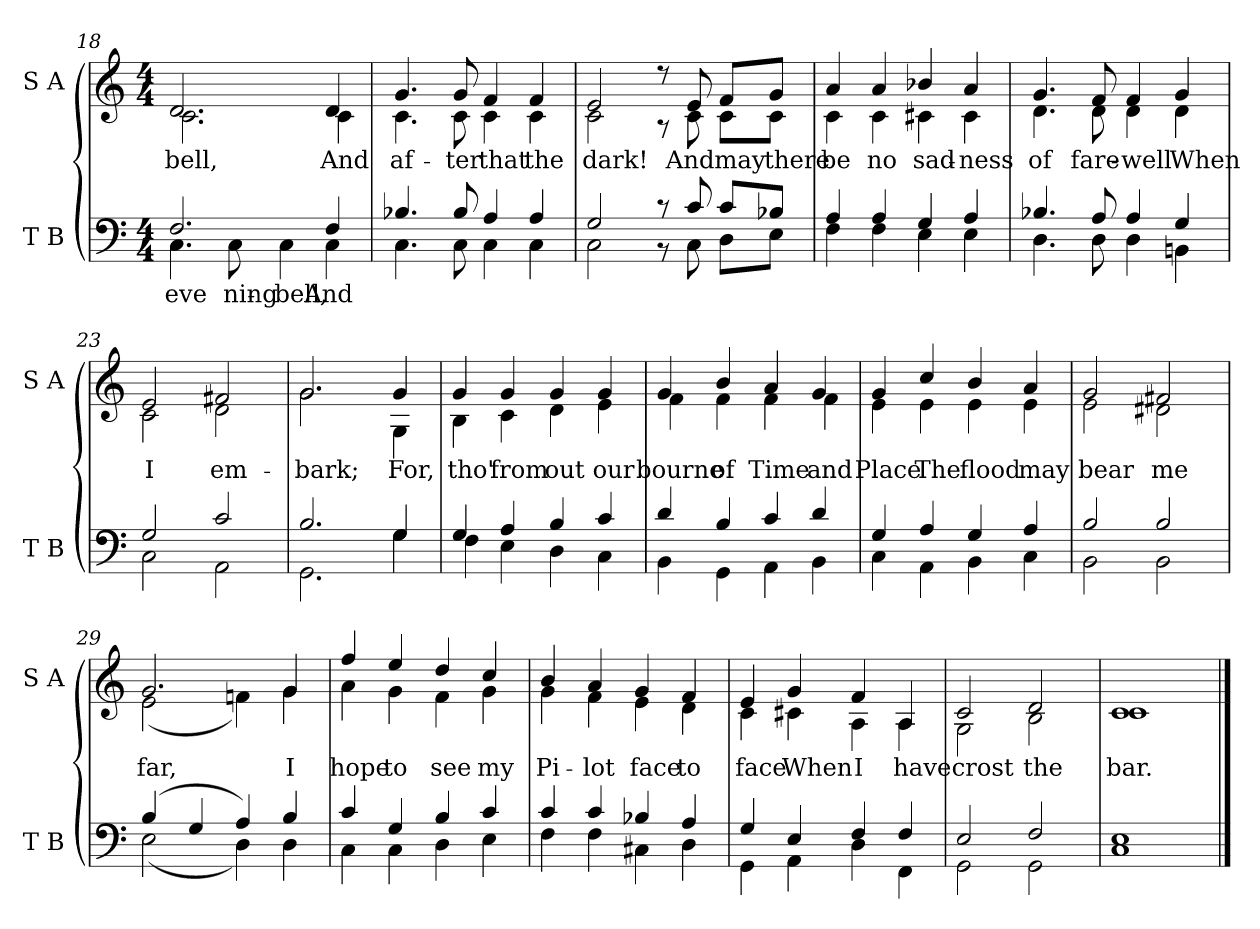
**kern	**text	**kern	**text
*part2	*part2	*part1	*part1
*staff2	*staff2	*staff1	*staff1
*I"T B	*	*I"S A	*
*I'T B	*	*I'S A	*
*clefF4	*	*clefG2	*
*k[]	*	*k[]	*
*C:	*	*C:	*
*M4/4	*	*M4/4	*
=18	=18	=18	=18
*^	*	*	*
!	!	!LO:LY:b	!	!LO:LY:b
*	*	*	*^	*
2.F/	4.C\	eve-	2.d/	2.c\	bell,
!	!	!LO:LY:b	!	!	!
.	8C\	-ning	.	.	.
!	!	!LO:LY:b	!	!	!
.	4C\	bell,	.	.	.
!	!	!LO:LY:b	!	!	!LO:LY:b
4F/	4C\	And	4d/	4c\	And
=19	=19	=19	=19	=19	=19
!	!	!	!	!	!LO:LY:b
4.B-X/	4.C\	.	4.g/	4.c\	af-
!	!	!	!	!	!LO:LY:b
8B-/	8C\	.	8g/	8c\	-ter
!	!	!	!	!	!LO:LY:b
4A/	4C\	.	4f/	4c\	that
!	!	!	!	!	!LO:LY:b
4A/	4C\	.	4f/	4c\	the
=20	=20	=20	=20	=20	=20
!	!	!	!	!	!LO:LY:b
2G/	2C\	.	2e/	2c\	dark!
8r	8r	.	8r	8r	.
!	!	!	!	!	!LO:LY:b
8c/	8C\	.	8e/	8c\	And
!	!	!	!	!	!LO:LY:b
8c/L	8D\L	.	8f/L	8c\L	may
!	!	!	!	!	!LO:LY:b
8B-X/J	8E\J	.	8g/J	8c\J	there
=21	=21	=21	=21	=21	=21
!	!	!	!	!	!LO:LY:b
4A/	4F\	.	4a/	4c\	be
!	!	!	!	!	!LO:LY:b
4A/	4F\	.	4a/	4c\	no
!	!	!	!	!	!LO:LY:b
4G/	4E\	.	4b-X/	4c#X\	sad-
!	!	!	!	!	!LO:LY:b
4A/	4E\	.	4a/	4c#\	-ness
!!LO:LB:g=z	!!
=22	=22	=22	=22	=22	=22
!	!	!	!	!	!LO:LY:b
4.B-X/	4.D\	.	4.g/	4.d\	of
!	!	!	!	!	!LO:LY:b
8A/	8D\	.	8f/	8d\	fare-
!	!	!	!	!	!LO:LY:b
4A/	4D\	.	4f/	4d\	-well
!	!	!	!	!	!LO:LY:b
4G/	4BBni\	.	4g/	4d\	When
=23	=23	=23	=23	=23	=23
!	!	!	!	!	!LO:LY:b
2G/	2C\	.	2e/	2c\	I
!	!	!	!	!	!LO:LY:b
2c/	2AA\	.	2f#X/	2d\	em-
=24	=24	=24	=24	=24	=24
!	!	!	!	!	!LO:LY:b
2.B/	2.GG\	.	2.g/	2.g\	-bark;
!	!	!	!	!	!LO:LY:b
4G/	4G\	.	4g/	4G\	For,
=25	=25	=25	=25	=25	=25
!	!	!	!	!	!LO:LY:b
4G/	4F\	.	4g/	4B\	tho'
!	!	!	!	!	!LO:LY:b
4A/	4E\	.	4g/	4c\	from
!	!	!	!	!	!LO:LY:b
4B/	4D\	.	4g/	4d\	out
!	!	!	!	!	!LO:LY:b
4c/	4C\	.	4g/	4e\	our
=26	=26	=26	=26	=26	=26
!	!	!	!	!	!LO:LY:b
4d/	4BB\	.	4g/	4f\	bourne
!	!	!	!	!	!LO:LY:b
4B/	4GG\	.	4b/	4f\	of
!	!	!	!	!	!LO:LY:b
4c/	4AA\	.	4a/	4f\	Time
!	!	!	!	!	!LO:LY:b
4d/	4BB\	.	4g/	4f\	and
=27	=27	=27	=27	=27	=27
!	!	!	!	!	!LO:LY:b
4G/	4C\	.	4g/	4e\	Place
!	!	!	!	!	!LO:LY:b
4A/	4AA\	.	4cc/	4e\	The
!	!	!	!	!	!LO:LY:b
4G/	4BB\	.	4b/	4e\	flood
!	!	!	!	!	!LO:LY:b
4A/	4C\	.	4a/	4e\	may
!!LO:LB:g=z	!!
=28	=28	=28	=28	=28	=28
!	!	!	!	!	!LO:LY:b
2B/	2BB\	.	2g/	2e\	bear
!	!	!	!	!	!LO:LY:b
2B/	2BB\	.	2f#X/	2d#X\	me
=29	=29	=29	=29	=29	=29
!	!	!	!	!	!LO:LY:b
(>4B/	(<2E\	.	2.g/	(<2e\	far,
4G/	.	.	.	.	.
4A/)	4D\)	.	.	4fni\)	.
!	!	!	!	!	!LO:LY:b
4B/	4D\	.	4g/	4g\	I
=30	=30	=30	=30	=30	=30
!	!	!	!	!	!LO:LY:b
4c/	4C\	.	4ff/	4a\	hope
!	!	!	!	!	!LO:LY:b
4G/	4C\	.	4ee/	4g\	to
!	!	!	!	!	!LO:LY:b
4B/	4D\	.	4dd/	4f\	see
!	!	!	!	!	!LO:LY:b
4c/	4E\	.	4cc/	4g\	my
=31	=31	=31	=31	=31	=31
!	!	!	!	!	!LO:LY:b
4c/	4F\	.	4b/	4g\	Pi-
!	!	!	!	!	!LO:LY:b
4c/	4F\	.	4a/	4f\	-lot
!	!	!	!	!	!LO:LY:b
4B-X/	4C#X\	.	4g/	4e\	face
!	!	!	!	!	!LO:LY:b
4A/	4D\	.	4f/	4d\	to
=32	=32	=32	=32	=32	=32
!	!	!	!	!	!LO:LY:b
4G/	4GG\	.	4e/	4c\	face
!	!	!	!	!	!LO:LY:b
4E/	4AA\	.	4g/	4c#X\	When
!	!	!	!	!	!LO:LY:b
4F/	4D\	.	4f/	4A\	I
!	!	!	!	!	!LO:LY:b
4F/	4FF\	.	4A/	4A\	have
=33	=33	=33	=33	=33	=33
!	!	!	!	!	!LO:LY:b
2E/	2GG\	.	2c/	2G\	crost
!	!	!	!	!	!LO:LY:b
2F/	2GG\	.	2d/	2B\	the
=34	=34	=34	=34	=34	=34
!	!	!	!	!	!LO:LY:b
1E	1C	.	1c	1c	bar.
*v	*v	*	*	*	*
*	*	*v	*v	*
==	==	==	==
*-	*-	*-	*-
